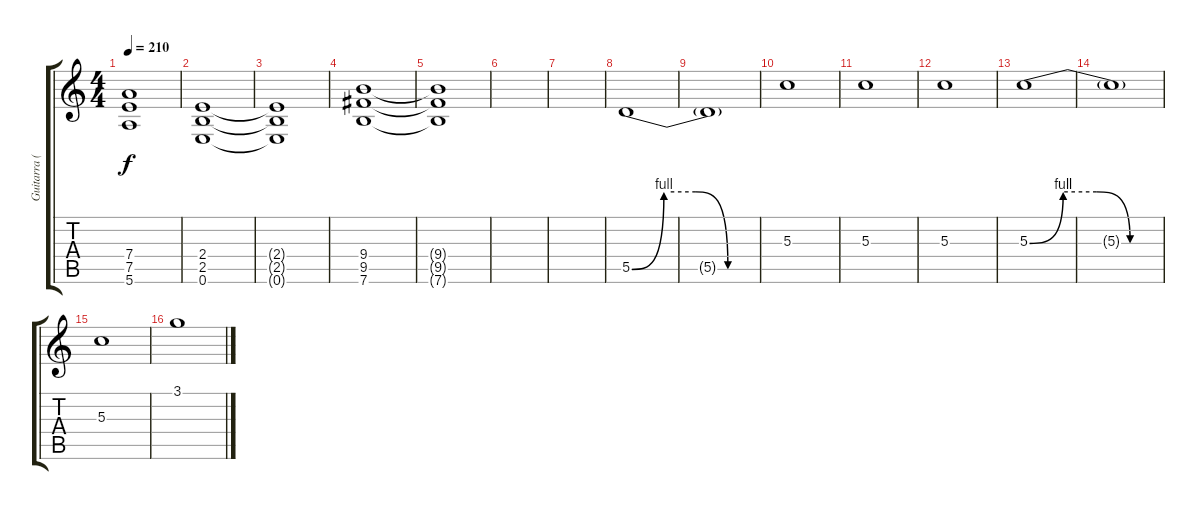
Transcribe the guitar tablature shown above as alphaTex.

\track ("Guitarra (Mariano)" "Guitarra (") {instrument distortionguitar}
\staff {score tabs}
\tuning (E4 B3 G3 D3 A2 E2) {hide}
\ts (4 4)
\tempo 210
\clef g2
\ks c
(7.4{t} 7.5{t} 5.6{t}).1{dy f} |
(2.4 2.5 0.6).1 |
(2.4{t} 2.5{t} 0.6{t}).1 |
(9.4 9.5 7.6).1 |
(9.4{t} 9.5{t} 7.6{t}).1 |
|
|
5.5{be (custom 0 0 15 4 30 4 45 0 60 0)}.1{volume 8} |
5.5{t}.1 |
5.3.1 |
5.3.1 |
5.3.1 |
5.3{be (custom 0 0 15 4 30 4 45 0 60 0)}.1 |
5.3{t}.1 |
5.3.1 |
3.1.1
